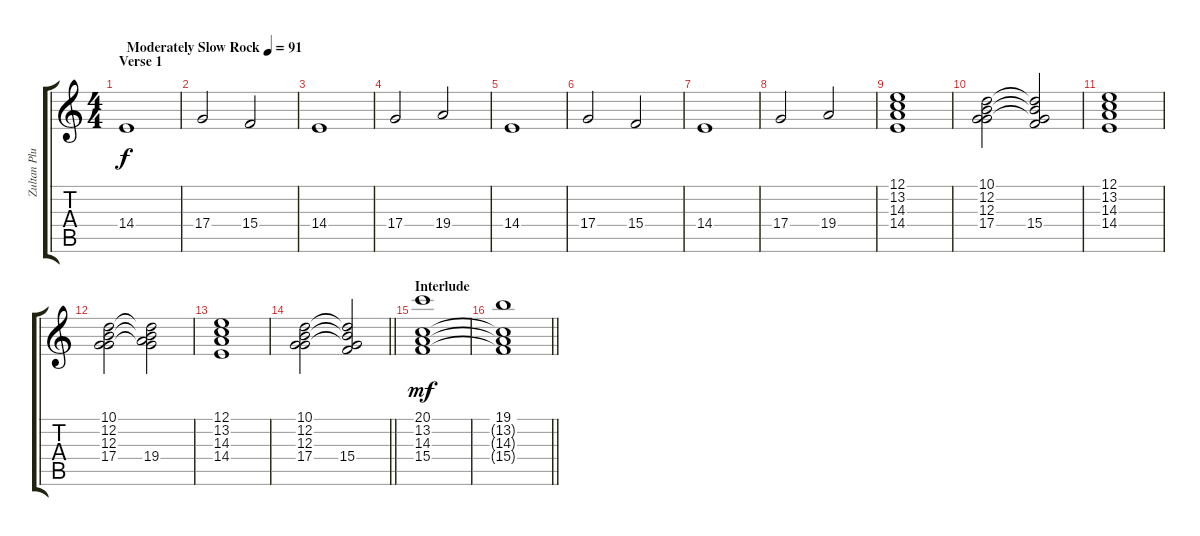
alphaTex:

\track ("Zultan Pluto (Keyboard)" "Zultan Plu") {instrument pad2warm}
\staff {score tabs}
\tuning (E4 B3 G3 D3 A2 E2) {hide}
\ts (4 4)
\section ("" "Verse 1")
\tempo (91 "Moderately Slow Rock")
\clef g2
\ks c
14.4.1{dy f instrument pad2warm} |
17.4.2 15.4.2 |
14.4.1 |
17.4.2 19.4.2 |
14.4.1 |
17.4.2 15.4.2 |
14.4.1 |
17.4.2 19.4.2 |
(12.1 13.2 14.3 14.4).1 |
(10.1 12.2 12.3 17.4).2 (10.1{t} 12.2{t} 12.3{t} 15.4).2 |
(12.1 13.2 14.3 14.4).1 |
(10.1 12.2 12.3 17.4).2 (10.1{t} 12.2{t} 12.3{t} 19.4).2 |
(12.1 13.2 14.3 14.4).1 |
\barLineRight lightlight
(10.1 12.2 12.3 17.4).2 (10.1{t} 12.2{t} 12.3{t} 15.4).2 |
\section ("" "Interlude")
(20.1 13.2 14.3 15.4).1{dy mf} |
\barLineRight lightlight
(19.1 13.2{t} 14.3{t} 15.4{t}).1
